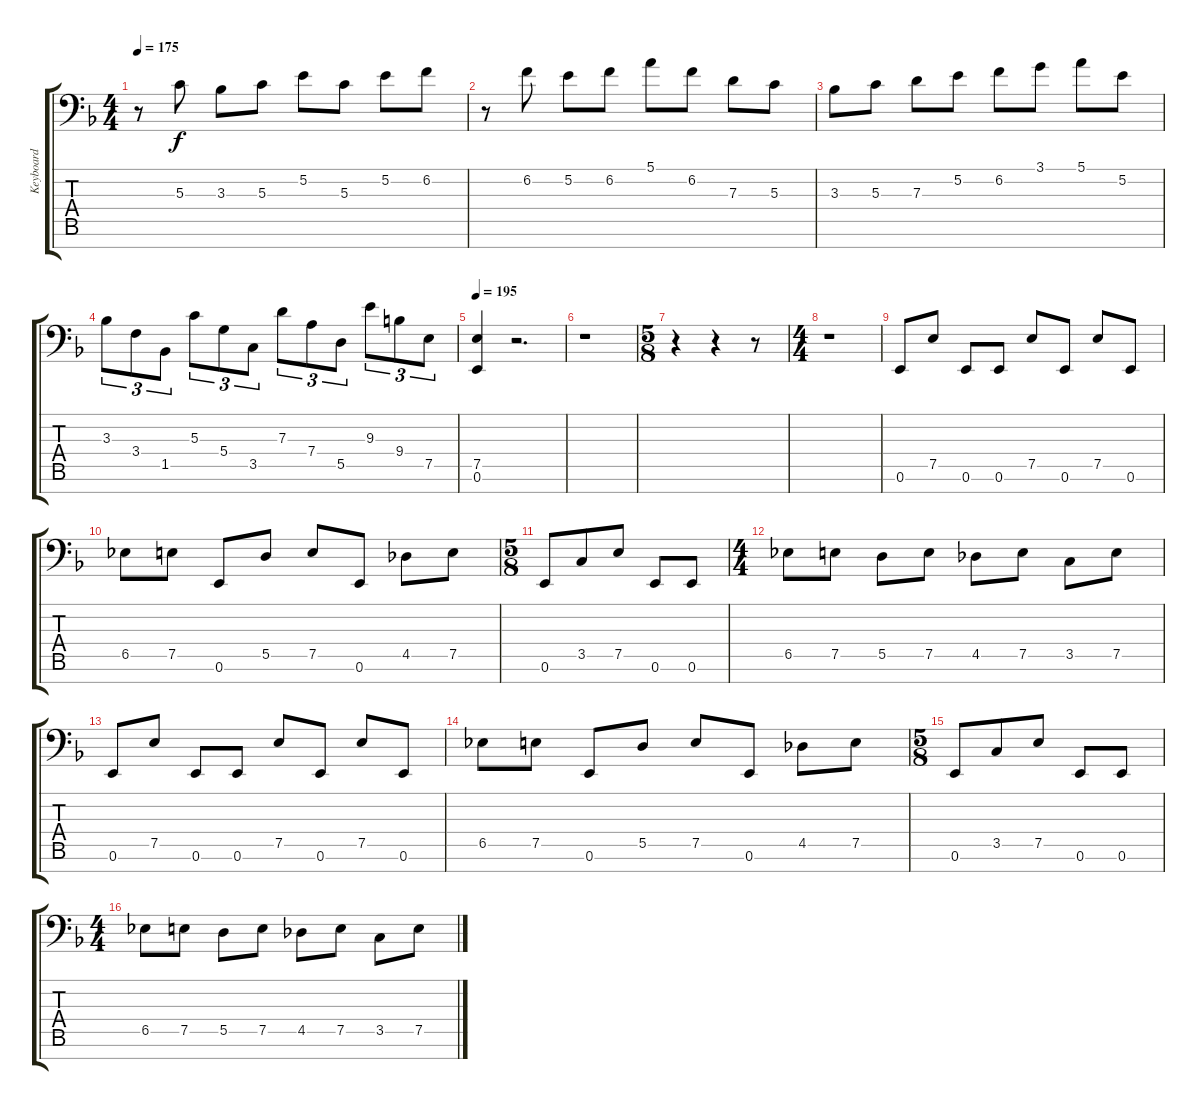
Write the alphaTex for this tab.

\track ("Keyboard" "Keyboard") {instrument stringensemble1}
\staff {score tabs}
\tuning (E4 B3 G3 D3 A2 E2 D1) {hide}
\ts (4 4)
\tempo 175
\clef f4
\ks dminor
r.8{dy f} 5.3.8 3.3.8 5.3.8 5.2.8 5.3.8 5.2.8 6.2.8 |
r.8 6.2.8 5.2.8 6.2.8 5.1.8 6.2.8 7.3.8 5.3.8 |
3.3.8 5.3.8 7.3.8 5.2.8 6.2.8 3.1.8 5.1.8 5.2.8 |
3.3.8{tu (3 2)} 3.4.8{tu (3 2)} 1.5.8{tu (3 2)} 5.3.8{tu (3 2)} 5.4.8{tu (3 2)} 3.5.8{tu (3 2)} 7.3.8{tu (3 2)} 7.4.8{tu (3 2)} 5.5.8{tu (3 2)} 9.3.8{tu (3 2)} 9.4.8{tu (3 2)} 7.5.8{tu (3 2)} |
\tempo 195
(7.5 0.6).4 r.2{d} |
r.1 |
\ts (5 8)
r.4 r.4 r.8 |
\ts (4 4)
r.1 |
\ks f
0.6.8{instrument brightacousticpiano} 7.5.8 0.6.8 0.6.8 7.5.8 0.6.8 7.5.8 0.6.8 |
6.5.8 7.5.8 0.6.8 5.5.8 7.5.8 0.6.8 4.5.8 7.5.8 |
\ts (5 8)
0.6.8 3.5.8 7.5.8 0.6.8 0.6.8 |
\ts (4 4)
6.5.8 7.5.8 5.5.8 7.5.8 4.5.8 7.5.8 3.5.8 7.5.8 |
0.6.8 7.5.8 0.6.8 0.6.8 7.5.8 0.6.8 7.5.8 0.6.8 |
6.5.8 7.5.8 0.6.8 5.5.8 7.5.8 0.6.8 4.5.8 7.5.8 |
\ts (5 8)
0.6.8 3.5.8 7.5.8 0.6.8 0.6.8 |
\ts (4 4)
6.5.8 7.5.8 5.5.8 7.5.8 4.5.8 7.5.8 3.5.8 7.5.8
